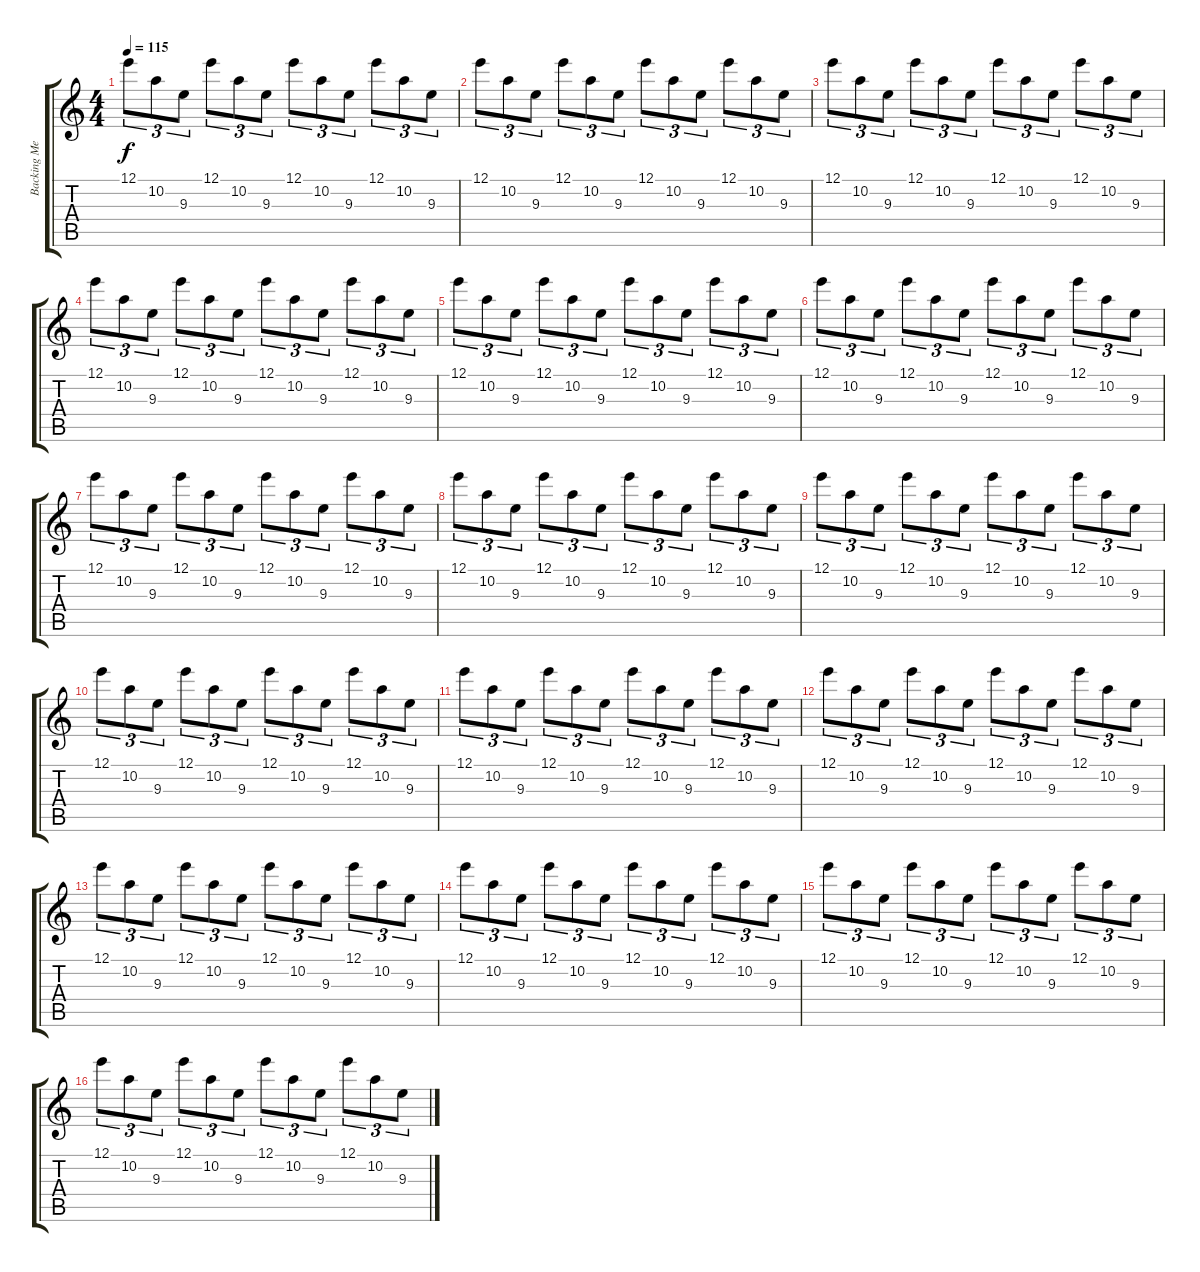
\track ("Backing Melody" "Backing Me") {instrument overdrivenguitar}
\staff {score tabs}
\tuning (E4 B3 G3 D3 A2 E2) {hide}
\ts (4 4)
\tempo 115
\clef g2
\ks c
12.1.8{tu (3 2) dy f} 10.2.8{tu (3 2)} 9.3.8{tu (3 2)} 12.1.8{tu (3 2)} 10.2.8{tu (3 2)} 9.3.8{tu (3 2)} 12.1.8{tu (3 2)} 10.2.8{tu (3 2)} 9.3.8{tu (3 2)} 12.1.8{tu (3 2)} 10.2.8{tu (3 2)} 9.3.8{tu (3 2)} |
12.1.8{tu (3 2)} 10.2.8{tu (3 2)} 9.3.8{tu (3 2)} 12.1.8{tu (3 2)} 10.2.8{tu (3 2)} 9.3.8{tu (3 2)} 12.1.8{tu (3 2)} 10.2.8{tu (3 2)} 9.3.8{tu (3 2)} 12.1.8{tu (3 2)} 10.2.8{tu (3 2)} 9.3.8{tu (3 2)} |
12.1.8{tu (3 2)} 10.2.8{tu (3 2)} 9.3.8{tu (3 2)} 12.1.8{tu (3 2)} 10.2.8{tu (3 2)} 9.3.8{tu (3 2)} 12.1.8{tu (3 2)} 10.2.8{tu (3 2)} 9.3.8{tu (3 2)} 12.1.8{tu (3 2)} 10.2.8{tu (3 2)} 9.3.8{tu (3 2)} |
12.1.8{tu (3 2)} 10.2.8{tu (3 2)} 9.3.8{tu (3 2)} 12.1.8{tu (3 2)} 10.2.8{tu (3 2)} 9.3.8{tu (3 2)} 12.1.8{tu (3 2)} 10.2.8{tu (3 2)} 9.3.8{tu (3 2)} 12.1.8{tu (3 2)} 10.2.8{tu (3 2)} 9.3.8{tu (3 2)} |
12.1.8{tu (3 2)} 10.2.8{tu (3 2)} 9.3.8{tu (3 2)} 12.1.8{tu (3 2)} 10.2.8{tu (3 2)} 9.3.8{tu (3 2)} 12.1.8{tu (3 2)} 10.2.8{tu (3 2)} 9.3.8{tu (3 2)} 12.1.8{tu (3 2)} 10.2.8{tu (3 2)} 9.3.8{tu (3 2)} |
12.1.8{tu (3 2)} 10.2.8{tu (3 2)} 9.3.8{tu (3 2)} 12.1.8{tu (3 2)} 10.2.8{tu (3 2)} 9.3.8{tu (3 2)} 12.1.8{tu (3 2)} 10.2.8{tu (3 2)} 9.3.8{tu (3 2)} 12.1.8{tu (3 2)} 10.2.8{tu (3 2)} 9.3.8{tu (3 2)} |
12.1.8{tu (3 2)} 10.2.8{tu (3 2)} 9.3.8{tu (3 2)} 12.1.8{tu (3 2)} 10.2.8{tu (3 2)} 9.3.8{tu (3 2)} 12.1.8{tu (3 2)} 10.2.8{tu (3 2)} 9.3.8{tu (3 2)} 12.1.8{tu (3 2)} 10.2.8{tu (3 2)} 9.3.8{tu (3 2)} |
12.1.8{tu (3 2)} 10.2.8{tu (3 2)} 9.3.8{tu (3 2)} 12.1.8{tu (3 2)} 10.2.8{tu (3 2)} 9.3.8{tu (3 2)} 12.1.8{tu (3 2)} 10.2.8{tu (3 2)} 9.3.8{tu (3 2)} 12.1.8{tu (3 2)} 10.2.8{tu (3 2)} 9.3.8{tu (3 2)} |
12.1.8{tu (3 2)} 10.2.8{tu (3 2)} 9.3.8{tu (3 2)} 12.1.8{tu (3 2)} 10.2.8{tu (3 2)} 9.3.8{tu (3 2)} 12.1.8{tu (3 2)} 10.2.8{tu (3 2)} 9.3.8{tu (3 2)} 12.1.8{tu (3 2)} 10.2.8{tu (3 2)} 9.3.8{tu (3 2)} |
12.1.8{tu (3 2)} 10.2.8{tu (3 2)} 9.3.8{tu (3 2)} 12.1.8{tu (3 2)} 10.2.8{tu (3 2)} 9.3.8{tu (3 2)} 12.1.8{tu (3 2)} 10.2.8{tu (3 2)} 9.3.8{tu (3 2)} 12.1.8{tu (3 2)} 10.2.8{tu (3 2)} 9.3.8{tu (3 2)} |
12.1.8{tu (3 2)} 10.2.8{tu (3 2)} 9.3.8{tu (3 2)} 12.1.8{tu (3 2)} 10.2.8{tu (3 2)} 9.3.8{tu (3 2)} 12.1.8{tu (3 2)} 10.2.8{tu (3 2)} 9.3.8{tu (3 2)} 12.1.8{tu (3 2)} 10.2.8{tu (3 2)} 9.3.8{tu (3 2)} |
12.1.8{tu (3 2)} 10.2.8{tu (3 2)} 9.3.8{tu (3 2)} 12.1.8{tu (3 2)} 10.2.8{tu (3 2)} 9.3.8{tu (3 2)} 12.1.8{tu (3 2)} 10.2.8{tu (3 2)} 9.3.8{tu (3 2)} 12.1.8{tu (3 2)} 10.2.8{tu (3 2)} 9.3.8{tu (3 2)} |
12.1.8{tu (3 2)} 10.2.8{tu (3 2)} 9.3.8{tu (3 2)} 12.1.8{tu (3 2)} 10.2.8{tu (3 2)} 9.3.8{tu (3 2)} 12.1.8{tu (3 2)} 10.2.8{tu (3 2)} 9.3.8{tu (3 2)} 12.1.8{tu (3 2)} 10.2.8{tu (3 2)} 9.3.8{tu (3 2)} |
12.1.8{tu (3 2)} 10.2.8{tu (3 2)} 9.3.8{tu (3 2)} 12.1.8{tu (3 2)} 10.2.8{tu (3 2)} 9.3.8{tu (3 2)} 12.1.8{tu (3 2)} 10.2.8{tu (3 2)} 9.3.8{tu (3 2)} 12.1.8{tu (3 2)} 10.2.8{tu (3 2)} 9.3.8{tu (3 2)} |
12.1.8{tu (3 2)} 10.2.8{tu (3 2)} 9.3.8{tu (3 2)} 12.1.8{tu (3 2)} 10.2.8{tu (3 2)} 9.3.8{tu (3 2)} 12.1.8{tu (3 2)} 10.2.8{tu (3 2)} 9.3.8{tu (3 2)} 12.1.8{tu (3 2)} 10.2.8{tu (3 2)} 9.3.8{tu (3 2)} |
12.1.8{tu (3 2)} 10.2.8{tu (3 2)} 9.3.8{tu (3 2)} 12.1.8{tu (3 2)} 10.2.8{tu (3 2)} 9.3.8{tu (3 2)} 12.1.8{tu (3 2)} 10.2.8{tu (3 2)} 9.3.8{tu (3 2)} 12.1.8{tu (3 2)} 10.2.8{tu (3 2)} 9.3.8{tu (3 2)}
